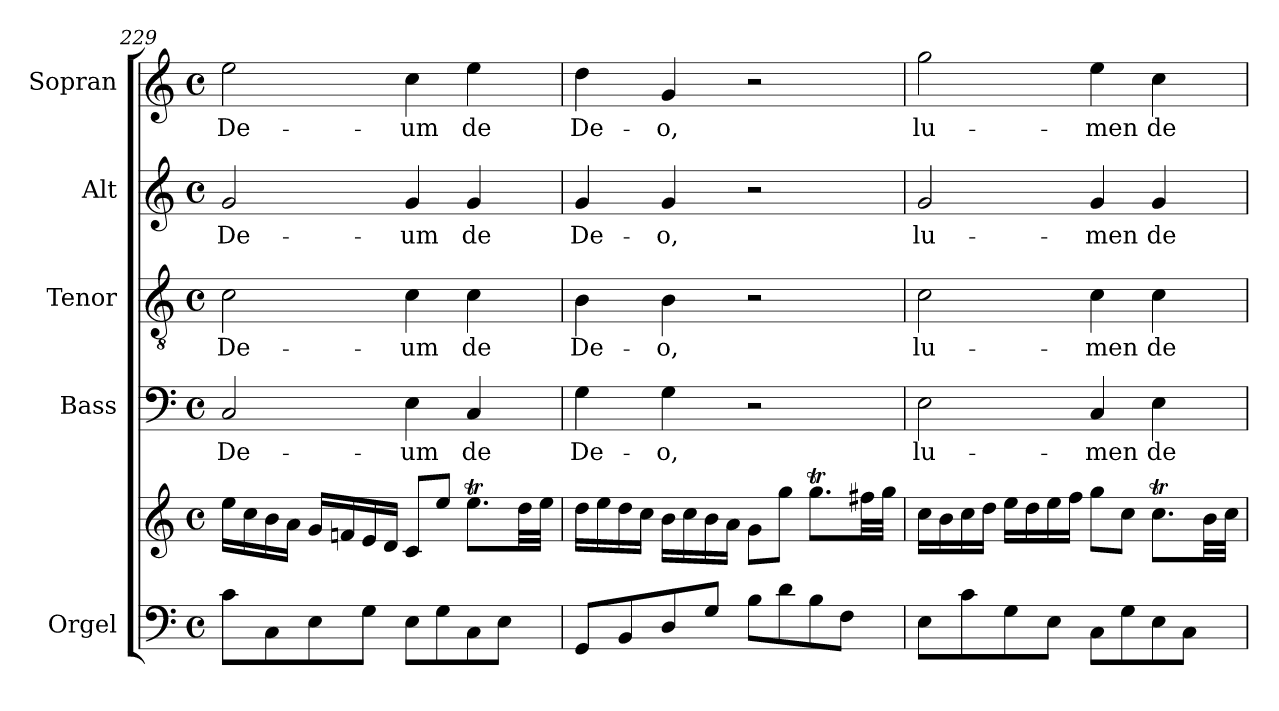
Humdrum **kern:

**kern	**kern	**kern	**text	**kern	**text	**kern	**text	**kern	**text
*part5	*part5	*part4	*part4	*part3	*part3	*part2	*part2	*part1	*part1
*staff6	*staff5	*staff4	*staff4	*staff3	*staff3	*staff2	*staff2	*staff1	*staff1
*I"Orgel	*	*I"Bass	*	*I"Tenor	*	*I"Alt	*	*I"Sopran	*
*I'Org.	*	*I'B.	*	*I'T.	*	*I'A.	*	*I'S.	*
*clefF4	*clefG2	*clefF4	*	*clefGv2	*	*clefG2	*	*clefG2	*
*k[]	*k[]	*k[]	*	*k[]	*	*k[]	*	*k[]	*
*C:	*C:	*C:	*	*C:	*	*C:	*	*C:	*
*M4/4	*M4/4	*M4/4	*	*M4/4	*	*M4/4	*	*M4/4	*
*met(c)	*met(c)	*met(c)	*	*met(c)	*	*met(c)	*	*met(c)	*
=229	=229	=229	=229	=229	=229	=229	=229	=229	=229
!	!	!	!LO:LY:b	!	!LO:LY:b	!	!LO:LY:b	!	!LO:LY:b
8c\L	16ee\LL	2C/	De-	2c\	De-	2g/	De-	2ee\	De-
.	16cc\	.	.	.	.	.	.	.	.
8C\	16b\	.	.	.	.	.	.	.	.
.	16a\JJ	.	.	.	.	.	.	.	.
8E\	16g/LL	.	.	.	.	.	.	.	.
.	16fn/	.	.	.	.	.	.	.	.
8G\J	16e/	.	.	.	.	.	.	.	.
.	16d/JJ	.	.	.	.	.	.	.	.
!	!	!	!LO:LY:b	!	!LO:LY:b	!	!LO:LY:b	!	!LO:LY:b
8E\L	8c/L	4E\	-um	4c\	-um	4g/	-um	4cc\	-um
8G\	8ee/J	.	.	.	.	.	.	.	.
!	!	!	!LO:LY:b	!	!LO:LY:b	!	!LO:LY:b	!	!LO:LY:b
8C\	8.eet\L	4C/	de	4c\	de	4g/	de	4ee\	de
8E\J	.	.	.	.	.	.	.	.	.
.	32dd\LL	.	.	.	.	.	.	.	.
.	32ee\JJJ	.	.	.	.	.	.	.	.
=230	=230	=230	=230	=230	=230	=230	=230	=230	=230
!	!	!	!LO:LY:b	!	!LO:LY:b	!	!LO:LY:b	!	!LO:LY:b
8GG/L	16dd\LL	4G\	De-	4B\	De-	4g/	De-	4dd\	De-
.	16ee\	.	.	.	.	.	.	.	.
8BB/	16dd\	.	.	.	.	.	.	.	.
.	16cc\JJ	.	.	.	.	.	.	.	.
!	!	!	!LO:LY:b	!	!LO:LY:b	!	!LO:LY:b	!	!LO:LY:b
8D/	16b\LL	4G\	-o,	4B\	-o,	4g/	-o,	4g/	-o,
.	16cc\	.	.	.	.	.	.	.	.
8G/J	16b\	.	.	.	.	.	.	.	.
.	16a\JJ	.	.	.	.	.	.	.	.
8B\L	8g\L	2r	.	2r	.	2r	.	2r	.
8d\	8gg\J	.	.	.	.	.	.	.	.
8B\	8.ggT\L	.	.	.	.	.	.	.	.
8F\J	.	.	.	.	.	.	.	.	.
.	32ff#X\LL	.	.	.	.	.	.	.	.
.	32gg\JJJ	.	.	.	.	.	.	.	.
!!LO:LB:g=z
=231	=231	=231	=231	=231	=231	=231	=231	=231	=231
!	!	!	!LO:LY:b	!	!LO:LY:b	!	!LO:LY:b	!	!LO:LY:b
8E\L	16cc\LL	2E\	lu-	2c\	lu-	2g/	lu-	2gg\	lu-
.	16b\	.	.	.	.	.	.	.	.
8c\	16cc\	.	.	.	.	.	.	.	.
.	16dd\JJ	.	.	.	.	.	.	.	.
8G\	16ee\LL	.	.	.	.	.	.	.	.
.	16dd\	.	.	.	.	.	.	.	.
8E\J	16ee\	.	.	.	.	.	.	.	.
.	16ff\JJ	.	.	.	.	.	.	.	.
!	!	!	!LO:LY:b	!	!LO:LY:b	!	!LO:LY:b	!	!LO:LY:b
8C\L	8gg\L	4C/	-men	4c\	-men	4g/	-men	4ee\	-men
8G\	8cc\J	.	.	.	.	.	.	.	.
!	!	!	!LO:LY:b	!	!LO:LY:b	!	!LO:LY:b	!	!LO:LY:b
8E\	8.ccT\L	4E\	de	4c\	de	4g/	de	4cc\	de
8C\J	.	.	.	.	.	.	.	.	.
.	32b\LL	.	.	.	.	.	.	.	.
.	32cc\JJJ	.	.	.	.	.	.	.	.
=	=	=	=	=	=	=	=	=	=
*-	*-	*-	*-	*-	*-	*-	*-	*-	*-
